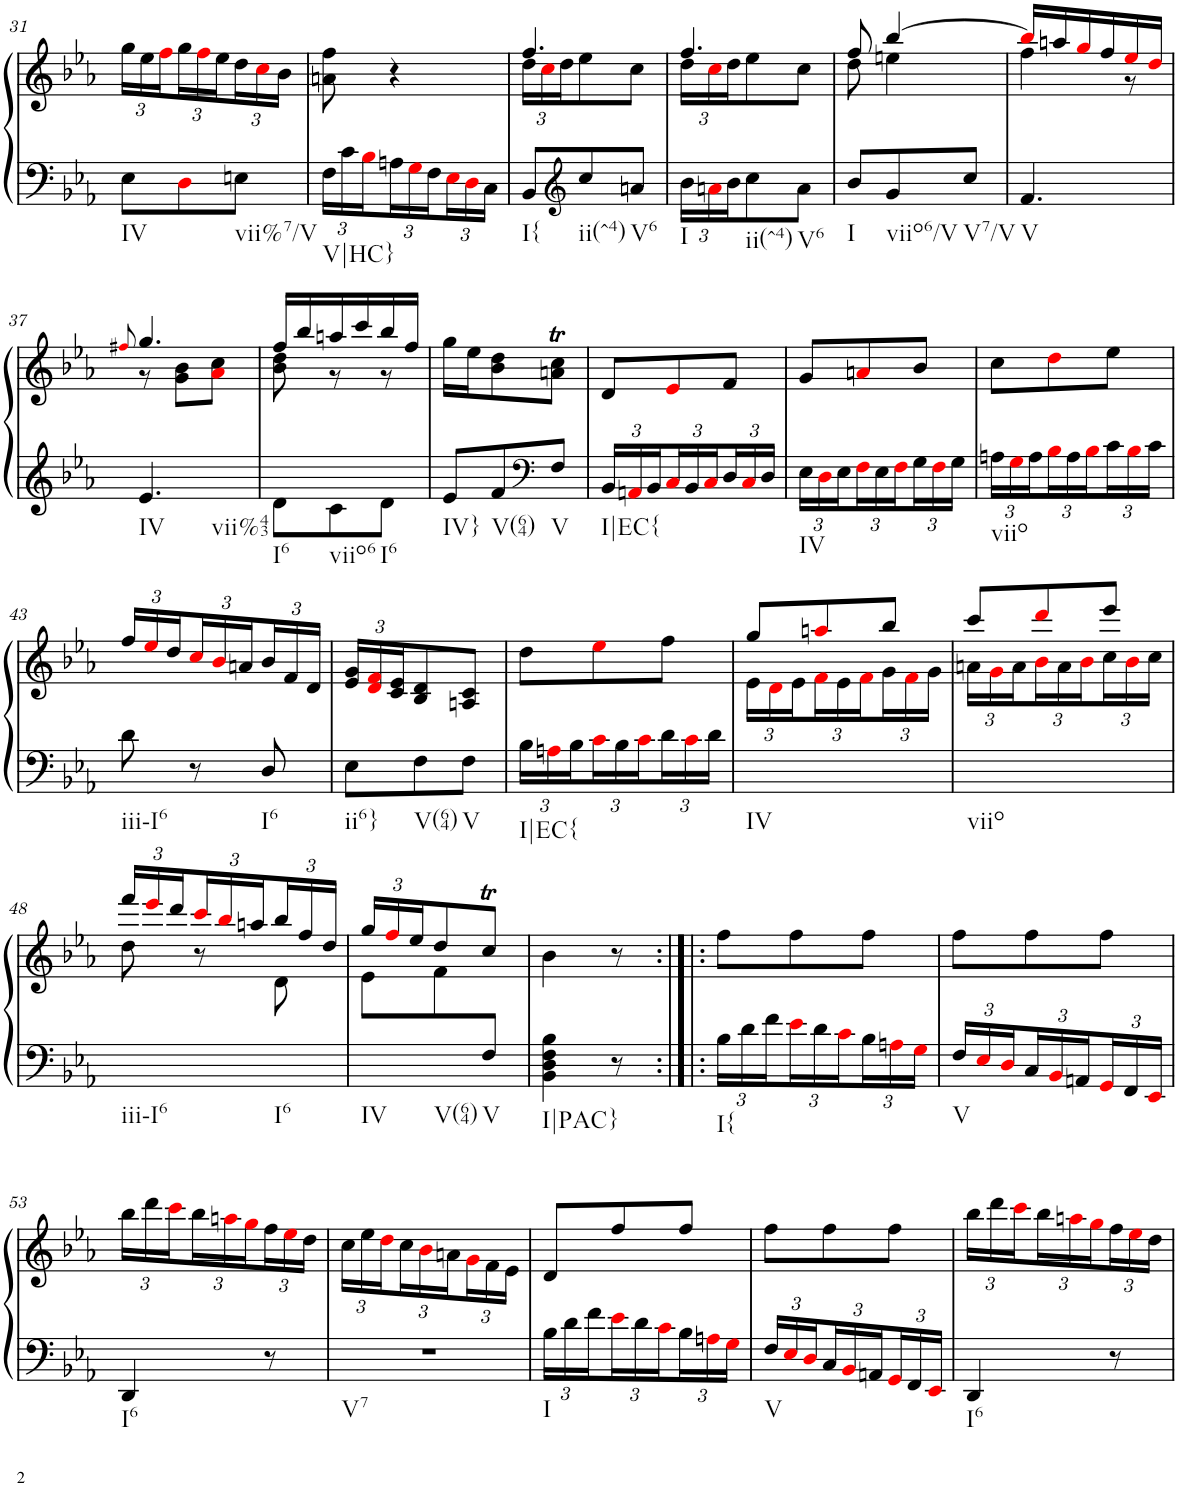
**kern	**kern
*part1	*part1
*staff2	*staff1
*I"Piano	*
*I'Pno.	*
!!LO:PB:g=z
*clefF4	*clefG2
*k[b-e-a-]	*k[b-e-a-]
*M3/8	*M3/8
*	*Xbrackettup
=31	=31
!LO:TX:b:t=IV	!
8E-\L	24gg\LL
.	24ee-\
.	24ffi\
8Di\	24gg\
.	24ffi\
.	24ee-\
!LO:TX:b:t=vii%7/V	!
8En\J	24dd\
.	24cci\
.	24b-\JJ
=32	=32
*Xbrackettup	*
!LO:TX:b:t=V|HC}	!
24F\LL	8an\ 8ff\
24c\	.
24B-i\	.
24An\	4r
24Gi\	.
24F\	.
24E-i\	.
24Di\	.
24C\JJ	.
=33	=33
*	*^
!LO:TX:b:t=I{	!	!
8BB-/L	4.ff/	24dd\LL
.	.	24cci\
.	.	24dd\J
*clefG2	*	*
!LO:TX:b:t=ii(^4)	!	!
8cc/	.	8ee-\
!LO:TX:b:t=V6	!	!
8an/J	.	8cc\J
=34	=34	=34
!LO:TX:b:t=I	!	!
24b-\LL	4.ff/	24dd\LL
24ani\	.	24cci\
24b-\J	.	24dd\J
!LO:TX:b:t=ii(^4)	!	!
8cc\	.	8ee-\
!LO:TX:b:t=V6	!	!
8a\J	.	8cc\J
=35	=35	=35
!LO:TX:b:t=I	!	!
8b-/L	8ff/	8dd\
!LO:TX:b:t=viio6/V	!	!
8g/	[>4bb-/	4een\
!LO:TX:b:t=V7/V	!	!
8cc/J	.	.
=36	=36	=36
!LO:TX:b:t=V	!	!
4.f/	16bb-i/LL]	4ff\
.	16aan/	.
.	16ggi/	.
.	16ff/	.
.	16ee-i/	8r
.	16ddi/JJ	.
!!LO:LB:g=z	!!
=37	=37	=37
.	8qff#Xi/	.
!LO:TX:b:t=IV	!	!
!LO:TX:b:t=vii%43	!	!
4.e-/	4.gg/	8r
.	.	8g\ 8b-\L
.	.	8a-i\ 8cc\J
=38	=38	=38
!LO:TX:b:t=I6	!	!
8d\L	16ff/LL	8b-\ 8dd\
.	16bb-/	.
!LO:TX:b:t=viio6	!	!
8c\	16aan/	8r
.	16ccc/	.
!LO:TX:b:t=I6	!	!
8d\J	16bb-/	8r
.	16ff/JJ	.
*	*v	*v
=39	=39
!LO:TX:b:t=IV}	!
8e-/L	16gg\LL
.	16ee-\J
!LO:TX:b:t=V(64)	!
8f/	8b-\ 8dd\
*clefF4	*
!LO:TX:b:t=V	!
8F/J	8an\T 8cc\TJ
=40	=40
!LO:TX:b:t=I|EC{	!
24BB-/LL	8d/L
24AAni/	.
24BB-/	.
24Ci/	8e-i/
24BB-/	.
24Ci/	.
24D/	8f/J
24Ci/	.
24D/JJ	.
=41	=41
!LO:TX:b:t=IV	!
24E-\LL	8g/L
24Di\	.
24E-\	.
24Fi\	8ani/
24E-\	.
24Fi\	.
24G\	8b-/J
24Fi\	.
24G\JJ	.
=42	=42
!LO:TX:b:t=viio	!
24An\LL	8cc\L
24Gi\	.
24A\	.
24B-i\	8ddi\
24A\	.
24B-i\	.
24c\	8ee-\J
24B-i\	.
24c\JJ	.
!!LO:LB:g=z
=43	=43
!LO:TX:b:t=iii-I6	!
8d\	24ff/LL
.	24ee-i/
.	24dd/
8r	24cci/
.	24b-i/
.	24an/
!LO:TX:b:t=I6	!
8D/	24b-/
.	24f/
.	24d/JJ
=44	=44
!LO:TX:b:t=ii6}	!
8E-\L	24e-/ 24g/LL
.	24di/ 24fi/
.	24c/ 24e-/J
!LO:TX:b:t=V(64)	!
8F\	8B-/ 8d/
!LO:TX:b:t=V	!
8F\J	8An/ 8c/J
=45	=45
!LO:TX:b:t=I|EC{	!
24B-\LL	8dd\L
24Ani\	.
24B-\	.
24ci\	8ee-i\
24B-\	.
24ci\	.
24d\	8ff\J
24ci\	.
24d\JJ	.
=46	=46
*	*^
!LO:TX:b:t=IV	!	!
4.ryy	8gg/L	24e-\LL
.	.	24di\
.	.	24e-\
.	8aani/	24fi\
.	.	24e-\
.	.	24fi\
.	8bb-/J	24g\
.	.	24fi\
.	.	24g\JJ
=47	=47	=47
!LO:TX:b:t=viio	!	!
4.ryy	8ccc/L	24an\LL
.	.	24gi\
.	.	24a\
.	8dddi/	24b-i\
.	.	24a\
.	.	24b-i\
.	8eee-/J	24cc\
.	.	24b-i\
.	.	24cc\JJ
!!LO:LB:g=z	!!
=48	=48	=48
!LO:TX:b:t=iii-I6	!	!
8ryy	24fff/LL	8dd\
.	24eee-i/	.
.	24ddd/	.
8r	24ccci/	8ryy
.	24bb-i/	.
.	24aan/	.
!LO:TX:b:t=I6	!	!
8ryy	24bb-/	8d\
.	24ff/	.
.	24dd/JJ	.
=49	=49	=49
!LO:TX:b:t=IV	!	!
8ryy	24gg/LL	8e-\L
.	24ffi/	.
.	24ee-/J	.
!LO:TX:b:t=V(64)	!	!
8ryy	8dd/	8f\
!LO:TX:b:t=V	!	!
8F/J	8ccT/J	8ryy
=50	=50	=50
!LO:TX:b:t=I|PAC}	!	!
*	*v	*v
4BB-\ 4D\ 4F\ 4B-\	4b-\
8r	8r
=51:|!|:	=51:|!|:
!LO:TX:b:t=I{	!
24B-\LL	8ff\L
24d\	.
24f\	.
24e-i\	8ff\
24d\	.
24ci\	.
24B-\	8ff\J
24Ani\	.
24Gi\JJ	.
=52	=52
!LO:TX:b:t=V	!
24F/LL	8ff\L
24E-i/	.
24Di/	.
24C/	8ff\
24BB-i/	.
24AAn/	.
24GGi/	8ff\J
24FF/	.
24EE-i/JJ	.
!!LO:LB:g=z
=53	=53
!LO:TX:b:t=I6	!
4DD/	24bb-\LL
.	24ddd\
.	24ccci\
.	24bb-\
.	24aani\
.	24ggi\
8r	24ff\
.	24ee-i\
.	24dd\JJ
=54	=54
!LO:TX:b:t=V7	!
4.r	24cc\LL
.	24ee-\
.	24ddi\
.	24cc\
.	24b-i\
.	24an\
.	24gi\
.	24f\
.	24e-\JJ
=55	=55
!LO:TX:b:t=I	!
24B-\LL	8d/L
24d\	.
24f\	.
24e-i\	8ff/
24d\	.
24ci\	.
24B-\	8ff/J
24Ani\	.
24Gi\JJ	.
=56	=56
!LO:TX:b:t=V	!
24F/LL	8ff\L
24E-i/	.
24Di/	.
24C/	8ff\
24BB-i/	.
24AAn/	.
24GGi/	8ff\J
24FF/	.
24EE-i/JJ	.
=57	=57
!LO:TX:b:t=I6	!
4DD/	24bb-\LL
.	24ddd\
.	24ccci\
.	24bb-\
.	24aani\
.	24ggi\
8r	24ff\
.	24ee-i\
.	24dd\JJ
=	=
*-	*-
